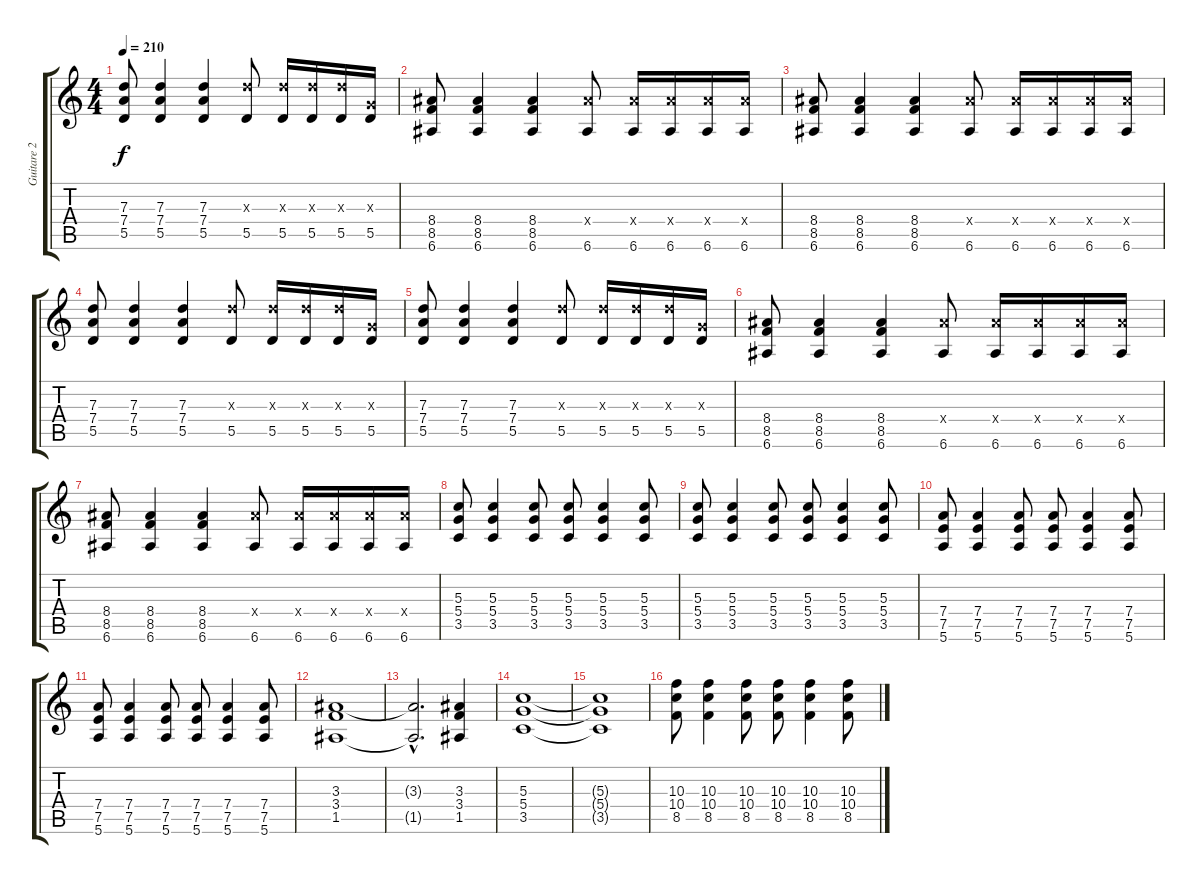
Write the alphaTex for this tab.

\track ("Guitare 2" "Guitare 2") {instrument distortionguitar}
\staff {score tabs}
\tuning (E4 B3 G3 D3 A2 E2) {hide}
\ts (4 4)
\tempo 210
\clef g2
\ks c
(7.3 7.4 5.5).8{dy f} (7.3 7.4 5.5).4 (7.3 7.4 5.5).4 (7.3{x} 5.5).8 (7.3{x} 5.5).16 (7.3{x} 5.5).16 (7.3{x} 5.5).16 (0.3{x} 5.5).16 |
(8.4 8.5 6.6).8 (8.4 8.5 6.6).4 (8.4 8.5 6.6).4 (8.4{x} 6.6).8 (8.4{x} 6.6).16 (8.4{x} 6.6).16 (8.4{x} 6.6).16 (8.4{x} 6.6).16 |
(8.4 8.5 6.6).8 (8.4 8.5 6.6).4 (8.4 8.5 6.6).4 (8.4{x} 6.6).8 (8.4{x} 6.6).16 (8.4{x} 6.6).16 (8.4{x} 6.6).16 (8.4{x} 6.6).16 |
(7.3 7.4 5.5).8 (7.3 7.4 5.5).4 (7.3 7.4 5.5).4 (7.3{x} 5.5).8 (7.3{x} 5.5).16 (7.3{x} 5.5).16 (7.3{x} 5.5).16 (0.3{x} 5.5).16 |
(7.3 7.4 5.5).8 (7.3 7.4 5.5).4 (7.3 7.4 5.5).4 (7.3{x} 5.5).8 (7.3{x} 5.5).16 (7.3{x} 5.5).16 (7.3{x} 5.5).16 (0.3{x} 5.5).16 |
(8.4 8.5 6.6).8 (8.4 8.5 6.6).4 (8.4 8.5 6.6).4 (8.4{x} 6.6).8 (8.4{x} 6.6).16 (8.4{x} 6.6).16 (8.4{x} 6.6).16 (8.4{x} 6.6).16 |
(8.4 8.5 6.6).8 (8.4 8.5 6.6).4 (8.4 8.5 6.6).4 (8.4{x} 6.6).8 (8.4{x} 6.6).16 (8.4{x} 6.6).16 (8.4{x} 6.6).16 (8.4{x} 6.6).16 |
(5.3 5.4 3.5).8 (5.3 5.4 3.5).4 (5.3 5.4 3.5).8 (5.3 5.4 3.5).8 (5.3 5.4 3.5).4 (5.3 5.4 3.5).8 |
(5.3 5.4 3.5).8 (5.3 5.4 3.5).4 (5.3 5.4 3.5).8 (5.3 5.4 3.5).8 (5.3 5.4 3.5).4 (5.3 5.4 3.5).8 |
(7.4 7.5 5.6).8 (7.4 7.5 5.6).4 (7.4 7.5 5.6).8 (7.4 7.5 5.6).8 (7.4 7.5 5.6).4 (7.4 7.5 5.6).8 |
(7.4 7.5 5.6).8 (7.4 7.5 5.6).4 (7.4 7.5 5.6).8 (7.4 7.5 5.6).8 (7.4 7.5 5.6).4 (7.4 7.5 5.6).8 |
(3.3 3.4 1.5).1 |
(3.3{hac t} 1.5{hac t}).2{d} (3.3 3.4 1.5).4 |
(5.3 5.4 3.5).1 |
(5.3{t} 5.4{t} 3.5{t}).1 |
(10.3 10.4 8.5).8 (10.3 10.4 8.5).4 (10.3 10.4 8.5).8 (10.3 10.4 8.5).8 (10.3 10.4 8.5).4 (10.3 10.4 8.5).8
